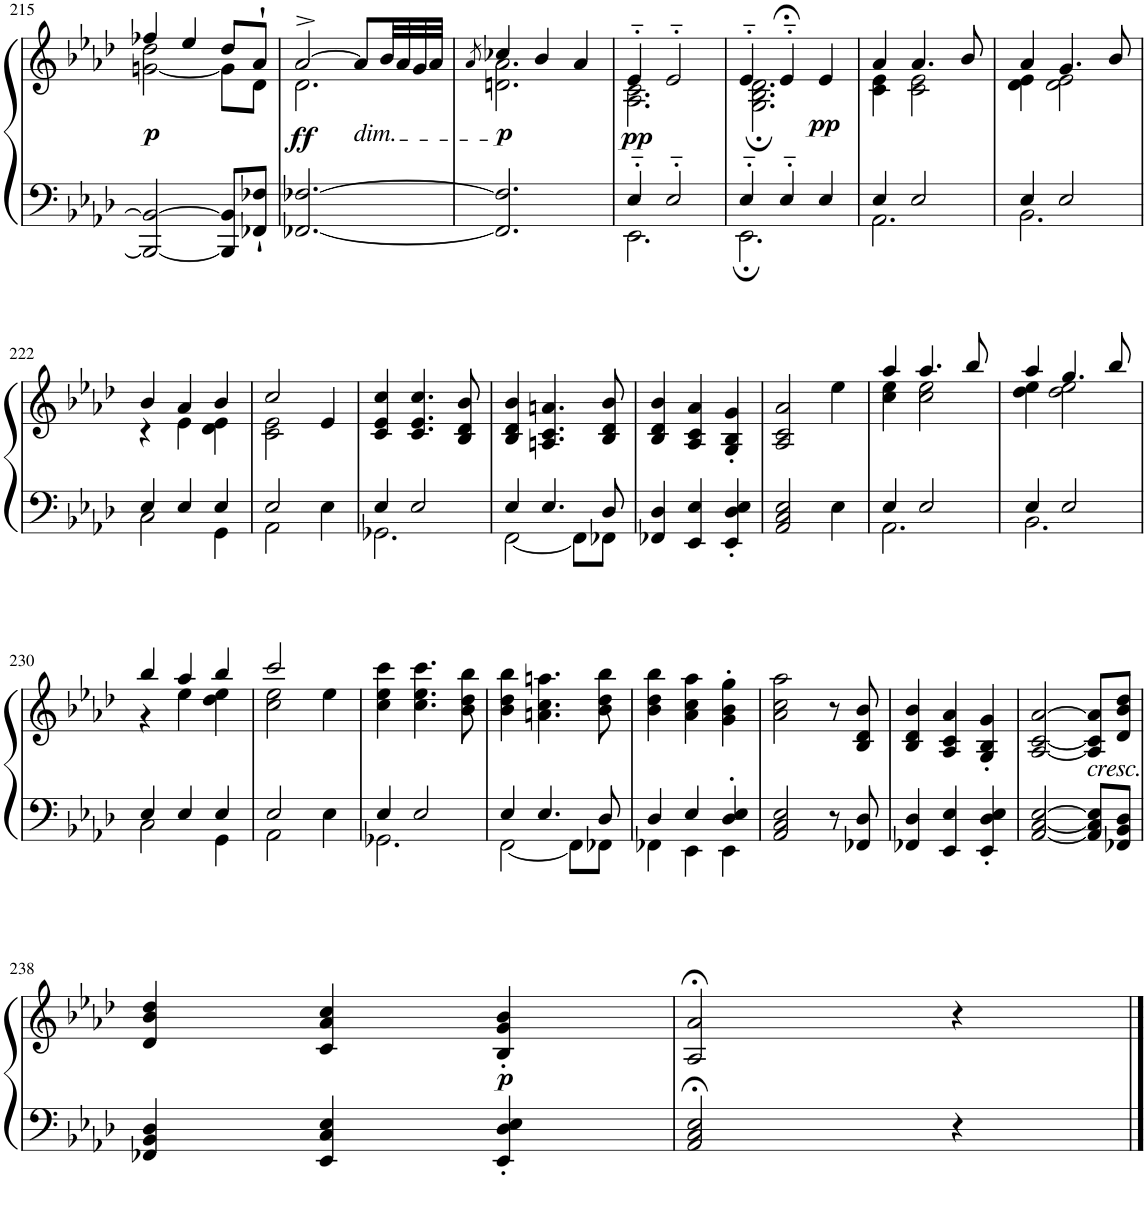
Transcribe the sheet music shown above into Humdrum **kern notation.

**kern	**kern	**dynam
*part1	*part1	*part1
*staff2	*staff1	*staff1/2
*I"Piano	*	*
*I'Pno.	*	*
!!LO:PB:g=z
*clefF4	*clefG2	*
*k[b-e-a-d-]	*k[b-e-a-d-]	*
*M3/4	*M3/4	*
=215	=215	=215
*	*^	*
!	!	!	!LO:DY:b
2BBB--/_ 2BB--/_	4ff-X/	[2gn\ 2dd-\	p
.	4ee-/	.	.
8BBB--/] 8BB--/]L	8dd-/L	8g\L]	.
8FF-X/` 8F-X/`J	8a-`/J	8d-\J	.
=216	=216	=216	=216
!	!	!	!LO:DY:b
[2.FF-X/ [2.F-X/	[2a-^/	2.d-\	ff
!	!LO:TX:b:i:t=dim.	!	!
.	8a-/L]	.	.
.	32b-/LL	.	.
.	32a-/	.	.
.	32g/	.	.
.	32a-/JJJ	.	.
=217	=217	=217	=217
.	8qa-/	.	.
!	!	!	!LO:DY:b
2.FF-/] 2.F-/]	4cc-X/	2.dn\ 2.a-\	p
.	4b-/	.	.
.	4a-/	.	.
=218	=218	=218	=218
*^	*	*	*
!	!	!	!	!LO:DY:b
4E-'~/	2.EE-\	4e-'~/	2.A-\ 2.c\	pp
2E-'~/	.	2e-'~/	.	.
=219	=219	=219	=219	=219
4E-'~/	2.EE-;\	4e-'~/	2.G\; 2.B-\; 2.d-\;	.
4E-'~/	.	4e-;<'~/	.	.
!	!	!	!	!LO:DY:b
4E-/	.	4e-/	.	pp
=220	=220	=220	=220	=220
4E-/	2.AA-\	4a-/	4c\ 4e-\	.
2E-/	.	4.a-/	2c\ 2e-\	.
.	.	8b-/	.	.
=221	=221	=221	=221	=221
4E-/	2.BB-\	4a-/	4d-\ 4e-\	.
2E-/	.	4.g/	2d-\ 2e-\	.
.	.	8b-/	.	.
!!LO:LB:g=z	!!
=222	=222	=222	=222	=222
4E-/	2C\	4b-/	4r	.
4E-/	.	4a-/	4e-\	.
4E-/	4GG\	4b-/	4d-\ 4e-\	.
=223	=223	=223	=223	=223
2E-/	2AA-\	2cc/	2c\ 2e-\	.
4E-\	4ryy	4e-/	4ryy	.
*	*	*v	*v	*
=224	=224	=224	=224
4E-/	2.GG-X\	4c/ 4e-/ 4cc/	.
2E-/	.	4.c/ 4.e-/ 4.cc/	.
.	.	8B-/ 8d-/ 8b-/	.
=225	=225	=225	=225
4E-/	[2FF\	4B-/ 4d-/ 4b-/	.
4.E-/	.	4.An/ 4.c/ 4.an/	.
.	8FF\L]	.	.
8D-/	8FF-X\J	8B-/ 8d-/ 8b-/	.
*v	*v	*	*
=226	=226	=226
4FF-X/ 4D-/	4B-/ 4d-/ 4b-/	.
4EE-/ 4E-/	4A-/ 4c/ 4a-/	.
4EE-/' 4D-/' 4E-/'	4G/' 4B-/' 4g/'	.
=227	=227	=227
2AA-/ 2C/ 2E-/	2A-/ 2c/ 2a-/	.
4E-\	4ee-\	.
=228	=228	=228
*^	*^	*
4E-/	2.AA-\	4aa-/	4cc\ 4ee-\	.
2E-/	.	4.aa-/	2cc\ 2ee-\	.
.	.	8bb-/	.	.
=229	=229	=229	=229	=229
4E-/	2.BB-\	4aa-/	4dd-\ 4ee-\	.
2E-/	.	4.gg/	2dd-\ 2ee-\	.
.	.	8bb-/	.	.
!!LO:LB:g=z	!!
=230	=230	=230	=230	=230
4E-/	2C\	4bb-/	4r	.
4E-/	.	4aa-/	4ee-\	.
4E-/	4GG\	4bb-/	4dd-\ 4ee-\	.
=231	=231	=231	=231	=231
2E-/	2AA-\	2ccc/	2cc\ 2ee-\	.
4E-\	4ryy	4ee-\	4ryy	.
*	*	*v	*v	*
=232	=232	=232	=232
4E-/	2.GG-X\	4cc\ 4ee-\ 4ccc\	.
2E-/	.	4.cc\ 4.ee-\ 4.ccc\	.
.	.	8b-\ 8dd-\ 8bb-\	.
=233	=233	=233	=233
4E-/	[2FF\	4b-\ 4dd-\ 4bb-\	.
4.E-/	.	4.an\ 4.cc\ 4.aan\	.
.	8FF\L]	.	.
8D-/	8FF-X\J	8b-\ 8dd-\ 8bb-\	.
=234	=234	=234	=234
4D-/	4FF-X\	4b-\ 4dd-\ 4bb-\	.
4E-/	4EE-\	4a-\ 4cc\ 4aa-\	.
4D-/' 4E-/'	4EE-\	4g\' 4b-\' 4gg\'	.
*v	*v	*	*
=235	=235	=235
2AA-/ 2C/ 2E-/	2a-\ 2cc\ 2aa-\	.
8r	8r	.
8FF-X/ 8D-/	8B-/ 8d-/ 8b-/	.
=236	=236	=236
4FF-X/ 4D-/	4B-/ 4d-/ 4b-/	.
4EE-/ 4E-/	4A-/ 4c/ 4a-/	.
4EE-/' 4D-/' 4E-/'	4G/' 4B-/' 4g/'	.
=237	=237	=237
[2AA-/ [2C/ [2E-/	[2A-/ [2c/ [2a-/	.
!	!LO:TX:b:i:t=cresc.	!
8AA-/] 8C/] 8E-/]L	8A-/] 8c/] 8a-/]L	.
8FF-X/ 8BB-/ 8D-/J	8d-/ 8b-/ 8dd-/J	.
!!LO:LB:g=z
=238	=238	=238
4FF-X/ 4BB-/ 4D-/	4d-/ 4b-/ 4dd-/	.
4EE-/ 4C/ 4E-/	4c/ 4a-/ 4cc/	.
!	!	!LO:DY:b
4EE-/' 4D-/' 4E-/'	4B-/' 4g/' 4b-/'	p
=239	=239	=239
2AA-/;< 2C/;< 2E-/;<	2A-/;< 2a-/;<	.
4r	4r	.
==	==	==
*-	*-	*-
